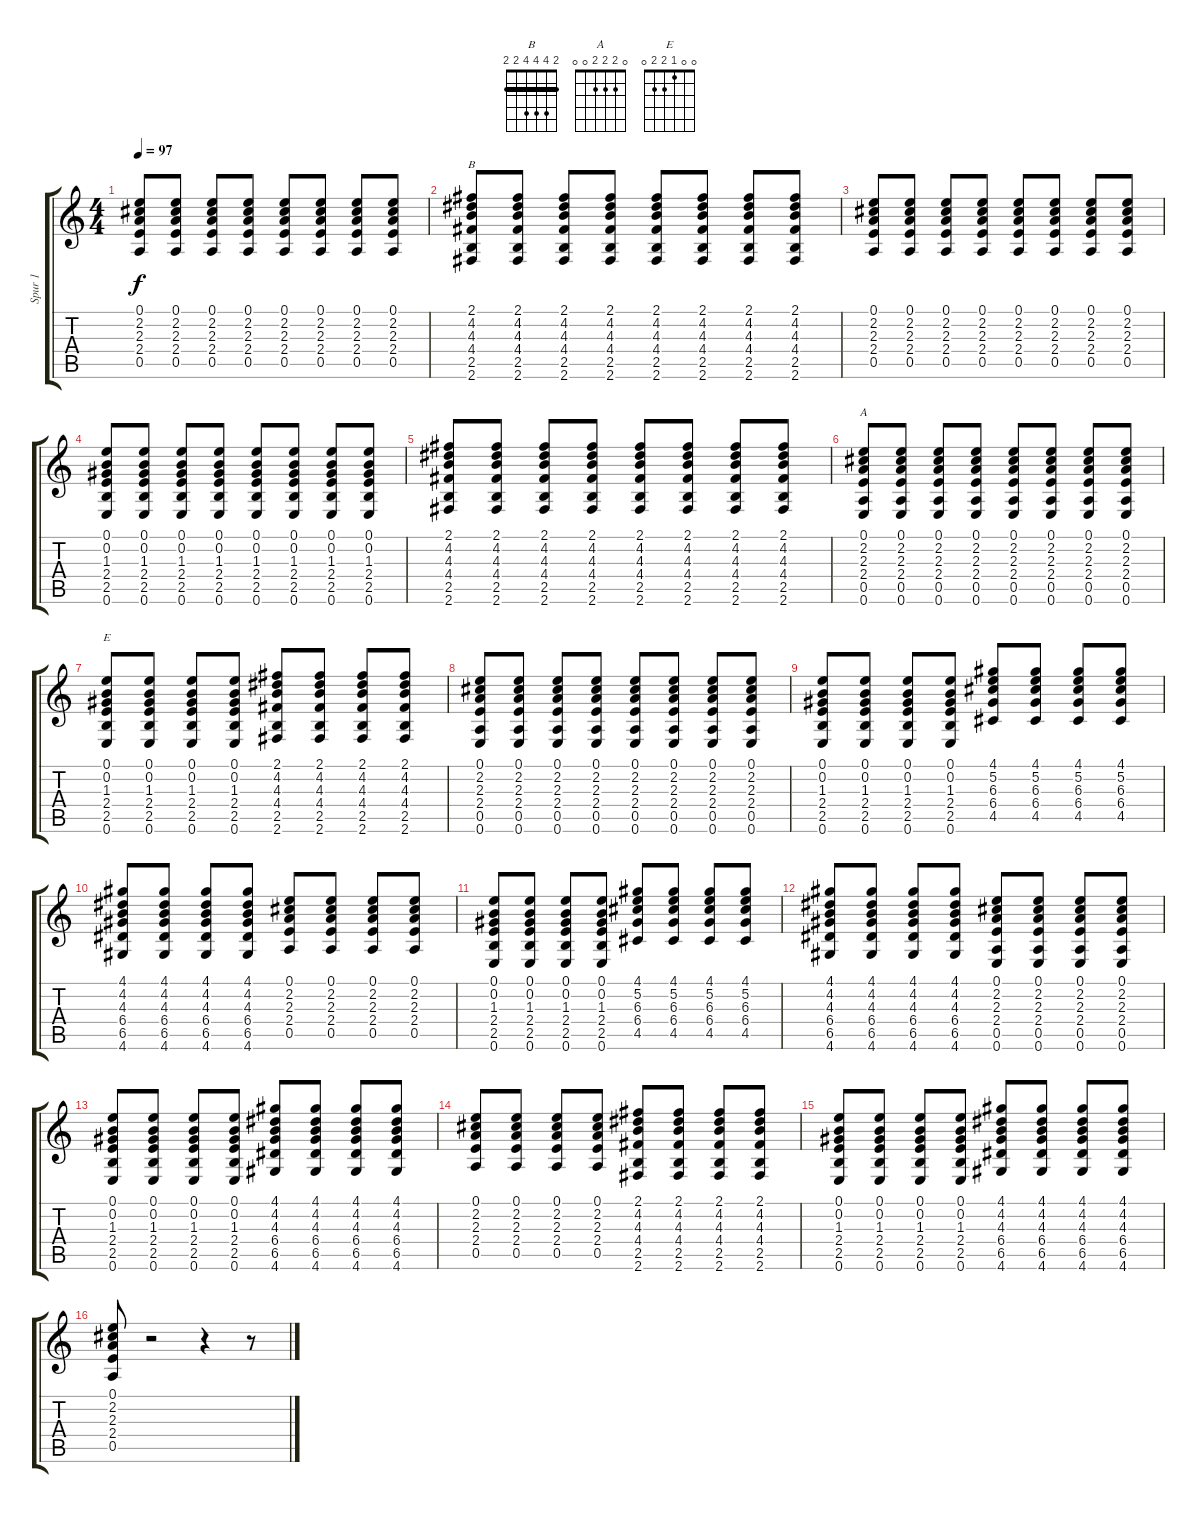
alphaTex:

\track ("Spur 1" "Spur 1") {instrument distortionguitar}
\staff {score tabs}
\tuning (E4 B3 G3 D3 A2 E2) {hide}
\chord ("B" 2 4 4 4 2 2) {barre 2}
\chord ("A" 0 2 2 2 0 0)
\chord ("E" 0 0 1 2 2 0)
\ts (4 4)
\tempo 97
\clef g2
\ks c
(0.1 2.2 2.3 2.4 0.5).8{dy f} (0.1 2.2 2.3 2.4 0.5).8 (0.1 2.2 2.3 2.4 0.5).8 (0.1 2.2 2.3 2.4 0.5).8 (0.1 2.2 2.3 2.4 0.5).8 (0.1 2.2 2.3 2.4 0.5).8 (0.1 2.2 2.3 2.4 0.5).8 (0.1 2.2 2.3 2.4 0.5).8 |
(2.1 4.2 4.3 4.4 2.5 2.6).8{ch "B"} (2.1 4.2 4.3 4.4 2.5 2.6).8 (2.1 4.2 4.3 4.4 2.5 2.6).8 (2.1 4.2 4.3 4.4 2.5 2.6).8 (2.1 4.2 4.3 4.4 2.5 2.6).8 (2.1 4.2 4.3 4.4 2.5 2.6).8 (2.1 4.2 4.3 4.4 2.5 2.6).8 (2.1 4.2 4.3 4.4 2.5 2.6).8 |
(0.1 2.2 2.3 2.4 0.5).8 (0.1 2.2 2.3 2.4 0.5).8 (0.1 2.2 2.3 2.4 0.5).8 (0.1 2.2 2.3 2.4 0.5).8 (0.1 2.2 2.3 2.4 0.5).8 (0.1 2.2 2.3 2.4 0.5).8 (0.1 2.2 2.3 2.4 0.5).8 (0.1 2.2 2.3 2.4 0.5).8 |
(0.1 0.2 1.3 2.4 2.5 0.6).8 (0.1 0.2 1.3 2.4 2.5 0.6).8 (0.1 0.2 1.3 2.4 2.5 0.6).8 (0.1 0.2 1.3 2.4 2.5 0.6).8 (0.1 0.2 1.3 2.4 2.5 0.6).8 (0.1 0.2 1.3 2.4 2.5 0.6).8 (0.1 0.2 1.3 2.4 2.5 0.6).8 (0.1 0.2 1.3 2.4 2.5 0.6).8 |
(2.1 4.2 4.3 4.4 2.5 2.6).8 (2.1 4.2 4.3 4.4 2.5 2.6).8 (2.1 4.2 4.3 4.4 2.5 2.6).8 (2.1 4.2 4.3 4.4 2.5 2.6).8 (2.1 4.2 4.3 4.4 2.5 2.6).8 (2.1 4.2 4.3 4.4 2.5 2.6).8 (2.1 4.2 4.3 4.4 2.5 2.6).8 (2.1 4.2 4.3 4.4 2.5 2.6).8 |
(0.1 2.2 2.3 2.4 0.5 0.6).8{ch "A"} (0.1 2.2 2.3 2.4 0.5 0.6).8 (0.1 2.2 2.3 2.4 0.5 0.6).8 (0.1 2.2 2.3 2.4 0.5 0.6).8 (0.1 2.2 2.3 2.4 0.5 0.6).8 (0.1 2.2 2.3 2.4 0.5 0.6).8 (0.1 2.2 2.3 2.4 0.5 0.6).8 (0.1 2.2 2.3 2.4 0.5 0.6).8 |
(0.1 0.2 1.3 2.4 2.5 0.6).8{ch "E"} (0.1 0.2 1.3 2.4 2.5 0.6).8 (0.1 0.2 1.3 2.4 2.5 0.6).8 (0.1 0.2 1.3 2.4 2.5 0.6).8 (2.1 4.2 4.3 4.4 2.5 2.6).8 (2.1 4.2 4.3 4.4 2.5 2.6).8 (2.1 4.2 4.3 4.4 2.5 2.6).8 (2.1 4.2 4.3 4.4 2.5 2.6).8 |
(0.1 2.2 2.3 2.4 0.5 0.6).8 (0.1 2.2 2.3 2.4 0.5 0.6).8 (0.1 2.2 2.3 2.4 0.5 0.6).8 (0.1 2.2 2.3 2.4 0.5 0.6).8 (0.1 2.2 2.3 2.4 0.5 0.6).8 (0.1 2.2 2.3 2.4 0.5 0.6).8 (0.1 2.2 2.3 2.4 0.5 0.6).8 (0.1 2.2 2.3 2.4 0.5 0.6).8 |
(0.1 0.2 1.3 2.4 2.5 0.6).8 (0.1 0.2 1.3 2.4 2.5 0.6).8 (0.1 0.2 1.3 2.4 2.5 0.6).8 (0.1 0.2 1.3 2.4 2.5 0.6).8 (4.1 5.2 6.3 6.4 4.5).8 (4.1 5.2 6.3 6.4 4.5).8 (4.1 5.2 6.3 6.4 4.5).8 (4.1 5.2 6.3 6.4 4.5).8 |
(4.1 4.2 4.3 6.4 6.5 4.6).8 (4.1 4.2 4.3 6.4 6.5 4.6).8 (4.1 4.2 4.3 6.4 6.5 4.6).8 (4.1 4.2 4.3 6.4 6.5 4.6).8 (0.1 2.2 2.3 2.4 0.5).8 (0.1 2.2 2.3 2.4 0.5).8 (0.1 2.2 2.3 2.4 0.5).8 (0.1 2.2 2.3 2.4 0.5).8 |
(0.1 0.2 1.3 2.4 2.5 0.6).8 (0.1 0.2 1.3 2.4 2.5 0.6).8 (0.1 0.2 1.3 2.4 2.5 0.6).8 (0.1 0.2 1.3 2.4 2.5 0.6).8 (4.1 5.2 6.3 6.4 4.5).8 (4.1 5.2 6.3 6.4 4.5).8 (4.1 5.2 6.3 6.4 4.5).8 (4.1 5.2 6.3 6.4 4.5).8 |
(4.1 4.2 4.3 6.4 6.5 4.6).8 (4.1 4.2 4.3 6.4 6.5 4.6).8 (4.1 4.2 4.3 6.4 6.5 4.6).8 (4.1 4.2 4.3 6.4 6.5 4.6).8 (0.1 2.2 2.3 2.4 0.5 0.6).8 (0.1 2.2 2.3 2.4 0.5 0.6).8 (0.1 2.2 2.3 2.4 0.5 0.6).8 (0.1 2.2 2.3 2.4 0.5 0.6).8 |
(0.1 0.2 1.3 2.4 2.5 0.6).8 (0.1 0.2 1.3 2.4 2.5 0.6).8 (0.1 0.2 1.3 2.4 2.5 0.6).8 (0.1 0.2 1.3 2.4 2.5 0.6).8 (4.1 4.2 4.3 6.4 6.5 4.6).8 (4.1 4.2 4.3 6.4 6.5 4.6).8 (4.1 4.2 4.3 6.4 6.5 4.6).8 (4.1 4.2 4.3 6.4 6.5 4.6).8 |
(0.1 2.2 2.3 2.4 0.5).8 (0.1 2.2 2.3 2.4 0.5).8 (0.1 2.2 2.3 2.4 0.5).8 (0.1 2.2 2.3 2.4 0.5).8 (2.1 4.2 4.3 4.4 2.5 2.6).8 (2.1 4.2 4.3 4.4 2.5 2.6).8 (2.1 4.2 4.3 4.4 2.5 2.6).8 (2.1 4.2 4.3 4.4 2.5 2.6).8 |
(0.1 0.2 1.3 2.4 2.5 0.6).8 (0.1 0.2 1.3 2.4 2.5 0.6).8 (0.1 0.2 1.3 2.4 2.5 0.6).8 (0.1 0.2 1.3 2.4 2.5 0.6).8 (4.1 4.2 4.3 6.4 6.5 4.6).8 (4.1 4.2 4.3 6.4 6.5 4.6).8 (4.1 4.2 4.3 6.4 6.5 4.6).8 (4.1 4.2 4.3 6.4 6.5 4.6).8 |
(0.1 2.2 2.3 2.4 0.5).8 r.2 r.4 r.8
